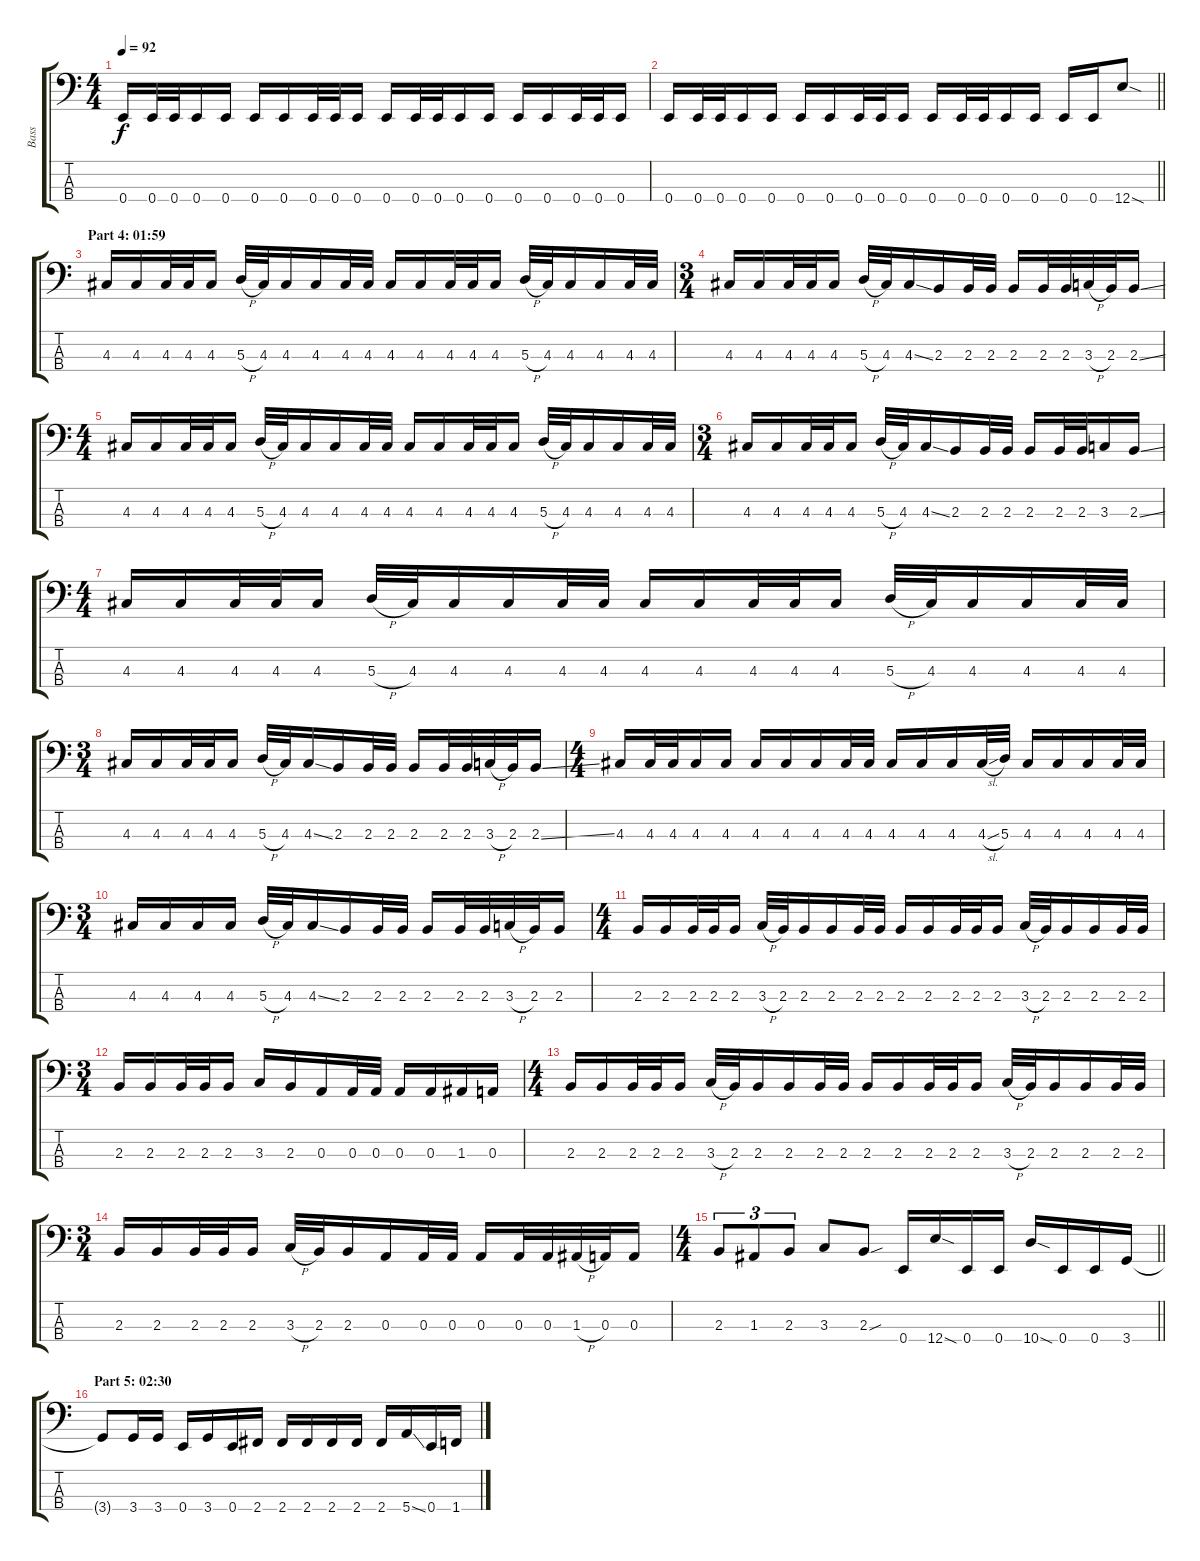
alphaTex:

\track ("Bass" "Bass") {instrument electricbassfinger}
\staff {score tabs}
\tuning (G2 D2 A1 E1) {hide}
\ts (4 4)
\tempo 92
\clef f4
\ks c
0.4.16{dy f} 0.4.32 0.4.32 0.4.16 0.4.16 0.4.16 0.4.16 0.4.32 0.4.32 0.4.16 0.4.16 0.4.32 0.4.32 0.4.16 0.4.16 0.4.16 0.4.16 0.4.32 0.4.32 0.4.16 |
\barLineRight lightlight
0.4.16 0.4.32 0.4.32 0.4.16 0.4.16 0.4.16 0.4.16 0.4.32 0.4.32 0.4.16 0.4.16 0.4.32 0.4.32 0.4.16 0.4.16 0.4.16 0.4.16 12.4{sod}.8 |
\section ("" "Part 4: 01:59")
4.3.16 4.3.16 4.3.32 4.3.32 4.3.16 5.3{h}.32 4.3.32 4.3.16 4.3.16 4.3.32 4.3.32 4.3.16 4.3.16 4.3.32 4.3.32 4.3.16 5.3{h}.32 4.3.32 4.3.16 4.3.16 4.3.32 4.3.32 |
\ts (3 4)
4.3.16 4.3.16 4.3.32 4.3.32 4.3.16 5.3{h}.32 4.3.32 4.3{ss}.16 2.3.16 2.3.32 2.3.32 2.3.16 2.3.32 2.3.32 3.3{h}.32 2.3.32 2.3{ss}.16 |
\ts (4 4)
4.3.16 4.3.16 4.3.32 4.3.32 4.3.16 5.3{h}.32 4.3.32 4.3.16 4.3.16 4.3.32 4.3.32 4.3.16 4.3.16 4.3.32 4.3.32 4.3.16 5.3{h}.32 4.3.32 4.3.16 4.3.16 4.3.32 4.3.32 |
\ts (3 4)
4.3.16 4.3.16 4.3.32 4.3.32 4.3.16 5.3{h}.32 4.3.32 4.3{ss}.16 2.3.16 2.3.32 2.3.32 2.3.16 2.3.32 2.3.32 3.3.16 2.3{ss}.16 |
\ts (4 4)
4.3.16 4.3.16 4.3.32 4.3.32 4.3.16 5.3{h}.32 4.3.32 4.3.16 4.3.16 4.3.32 4.3.32 4.3.16 4.3.16 4.3.32 4.3.32 4.3.16 5.3{h}.32 4.3.32 4.3.16 4.3.16 4.3.32 4.3.32 |
\ts (3 4)
4.3.16 4.3.16 4.3.32 4.3.32 4.3.16 5.3{h}.32 4.3.32 4.3{ss}.16 2.3.16 2.3.32 2.3.32 2.3.16 2.3.32 2.3.32 3.3{h}.32 2.3.32 2.3{ss}.16 |
\ts (4 4)
4.3.16 4.3.32 4.3.32 4.3.16 4.3.16 4.3.16 4.3.16 4.3.16 4.3.32 4.3.32 4.3.16 4.3.16 4.3.16 4.3{sl}.32 5.3.32 4.3.16 4.3.16 4.3.16 4.3.32 4.3.32 |
\ts (3 4)
4.3.16 4.3.16 4.3.16 4.3.16 5.3{h}.32 4.3.32 4.3{ss}.16 2.3.16 2.3.32 2.3.32 2.3.16 2.3.32 2.3.32 3.3{h}.32 2.3.32 2.3.16 |
\ts (4 4)
2.3.16 2.3.16 2.3.32 2.3.32 2.3.16 3.3{h}.32 2.3.32 2.3.16 2.3.16 2.3.32 2.3.32 2.3.16 2.3.16 2.3.32 2.3.32 2.3.16 3.3{h}.32 2.3.32 2.3.16 2.3.16 2.3.32 2.3.32 |
\ts (3 4)
2.3.16 2.3.16 2.3.32 2.3.32 2.3.16 3.3.16 2.3.16 0.3.16 0.3.32 0.3.32 0.3.16 0.3.16 1.3.16 0.3.16 |
\ts (4 4)
2.3.16 2.3.16 2.3.32 2.3.32 2.3.16 3.3{h}.32 2.3.32 2.3.16 2.3.16 2.3.32 2.3.32 2.3.16 2.3.16 2.3.32 2.3.32 2.3.16 3.3{h}.32 2.3.32 2.3.16 2.3.16 2.3.32 2.3.32 |
\ts (3 4)
2.3.16 2.3.16 2.3.32 2.3.32 2.3.16 3.3{h}.32 2.3.32 2.3.16 0.3.16 0.3.32 0.3.32 0.3.16 0.3.32 0.3.32 1.3{h}.32 0.3.32 0.3.16 |
\ts (4 4)
\barLineRight lightlight
2.3.8{tu (3 2)} 1.3.8{tu (3 2)} 2.3.8{tu (3 2)} 3.3.8 2.3{sou}.8 0.4.16 12.4{sod}.16 0.4.16 0.4.16 10.4{sod}.16 0.4.16 0.4.16 3.4.16 |
\section ("" "Part 5: 02:30")
3.4{t}.8 3.4.16 3.4.16 0.4.16 3.4.16 0.4.16 2.4.16 2.4.16 2.4.16 2.4.16 2.4.16 2.4.16 5.4{ss}.16 0.4.16 1.4.16
